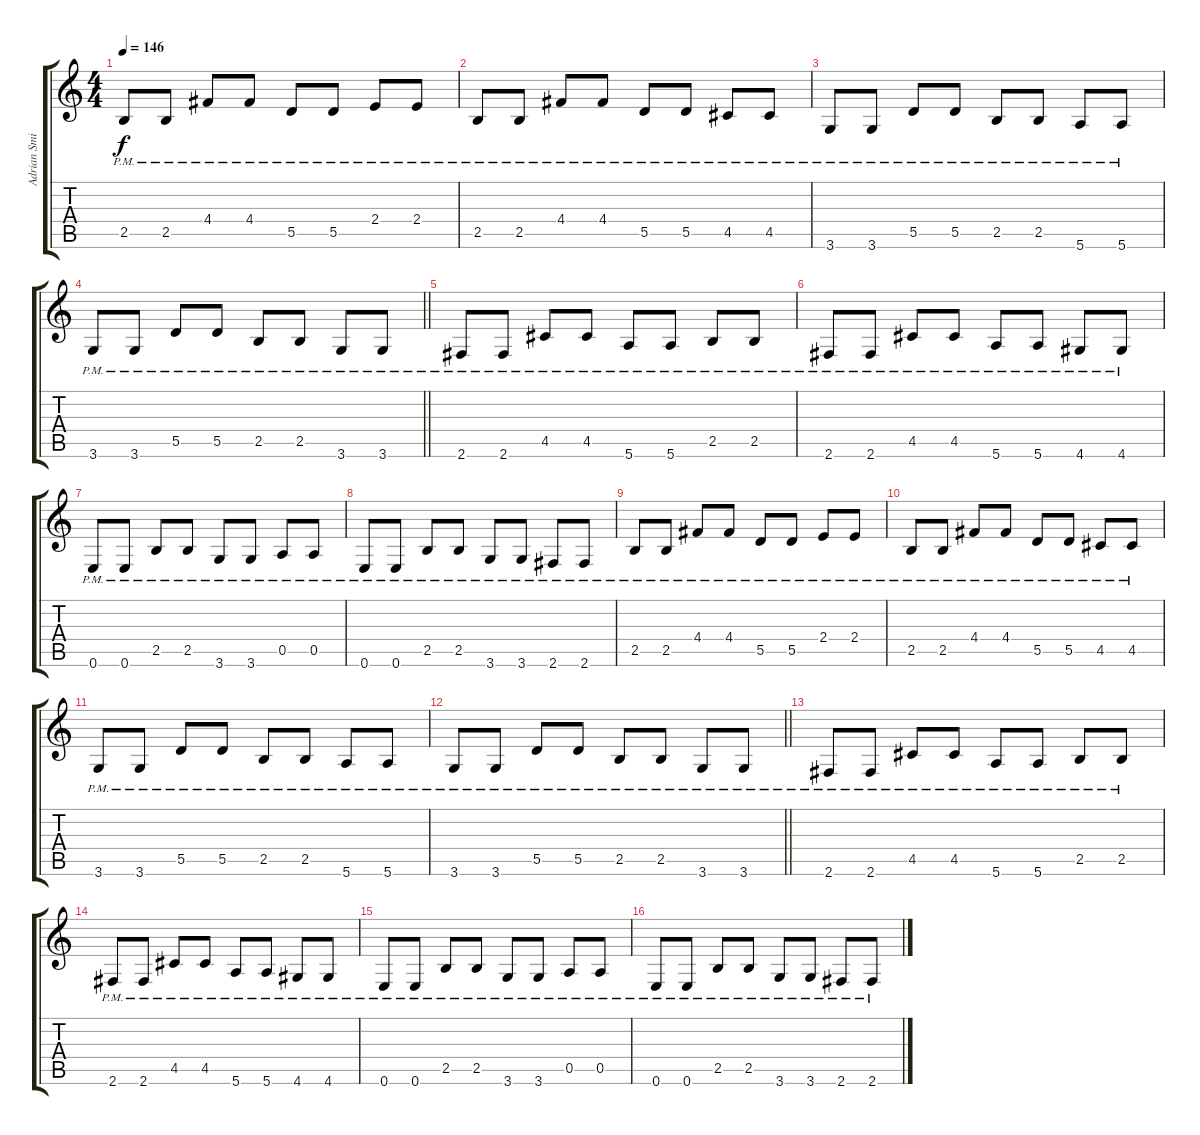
\track ("Adrian Smith" "Adrian Smi") {instrument distortionguitar}
\staff {score tabs}
\tuning (E4 B3 G3 D3 A2 E2) {hide}
\ts (4 4)
\tempo 146
\clef g2
\ks c
2.5{pm}.8{dy f} 2.5{pm}.8 4.4{pm}.8 4.4{pm}.8 5.5{pm}.8 5.5{pm}.8 2.4{pm}.8 2.4{pm}.8 |
2.5{pm}.8 2.5{pm}.8 4.4{pm}.8 4.4{pm}.8 5.5{pm}.8 5.5{pm}.8 4.5{pm}.8 4.5{pm}.8 |
3.6{pm}.8 3.6{pm}.8 5.5{pm}.8 5.5{pm}.8 2.5{pm}.8 2.5{pm}.8 5.6{pm}.8 5.6{pm}.8 |
\barLineRight lightlight
3.6{pm}.8 3.6{pm}.8 5.5{pm}.8 5.5{pm}.8 2.5{pm}.8 2.5{pm}.8 3.6{pm}.8 3.6{pm}.8 |
2.6{pm}.8 2.6{pm}.8 4.5{pm}.8 4.5{pm}.8 5.6{pm}.8 5.6{pm}.8 2.5{pm}.8 2.5{pm}.8 |
2.6{pm}.8 2.6{pm}.8 4.5{pm}.8 4.5{pm}.8 5.6{pm}.8 5.6{pm}.8 4.6{pm}.8 4.6{pm}.8 |
0.6{pm}.8 0.6{pm}.8 2.5{pm}.8 2.5{pm}.8 3.6{pm}.8 3.6{pm}.8 0.5{pm}.8 0.5{pm}.8 |
0.6{pm}.8 0.6{pm}.8 2.5{pm}.8 2.5{pm}.8 3.6{pm}.8 3.6{pm}.8 2.6{pm}.8 2.6{pm}.8 |
2.5{pm}.8 2.5{pm}.8 4.4{pm}.8 4.4{pm}.8 5.5{pm}.8 5.5{pm}.8 2.4{pm}.8 2.4{pm}.8 |
2.5{pm}.8 2.5{pm}.8 4.4{pm}.8 4.4{pm}.8 5.5{pm}.8 5.5{pm}.8 4.5{pm}.8 4.5{pm}.8 |
3.6{pm}.8 3.6{pm}.8 5.5{pm}.8 5.5{pm}.8 2.5{pm}.8 2.5{pm}.8 5.6{pm}.8 5.6{pm}.8 |
\barLineRight lightlight
3.6{pm}.8 3.6{pm}.8 5.5{pm}.8 5.5{pm}.8 2.5{pm}.8 2.5{pm}.8 3.6{pm}.8 3.6{pm}.8 |
2.6{pm}.8 2.6{pm}.8 4.5{pm}.8 4.5{pm}.8 5.6{pm}.8 5.6{pm}.8 2.5{pm}.8 2.5{pm}.8 |
2.6{pm}.8 2.6{pm}.8 4.5{pm}.8 4.5{pm}.8 5.6{pm}.8 5.6{pm}.8 4.6{pm}.8 4.6{pm}.8 |
0.6{pm}.8 0.6{pm}.8 2.5{pm}.8 2.5{pm}.8 3.6{pm}.8 3.6{pm}.8 0.5{pm}.8 0.5{pm}.8 |
0.6{pm}.8 0.6{pm}.8 2.5{pm}.8 2.5{pm}.8 3.6{pm}.8 3.6{pm}.8 2.6{pm}.8 2.6{pm}.8
